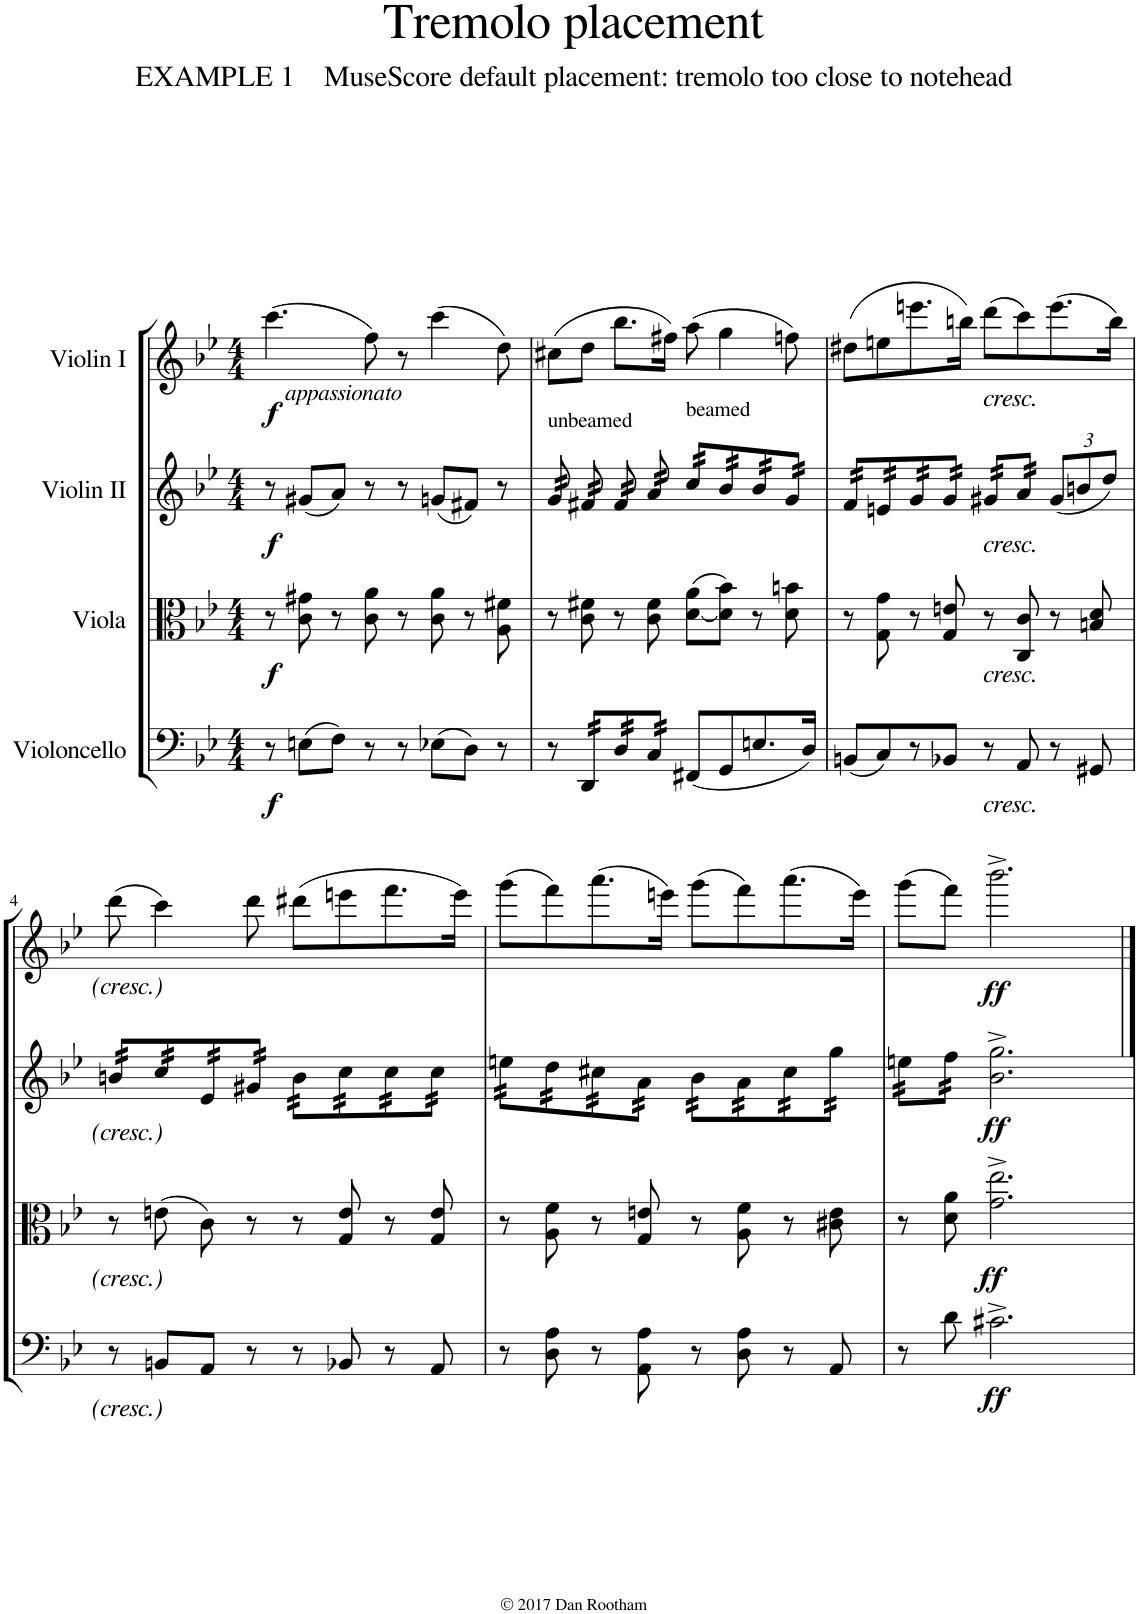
**kern	**dynam	**kern	**dynam	**kern	**dynam	**kern	**dynam
*part4	*part4	*part3	*part3	*part2	*part2	*part1	*part1
*staff4	*staff4	*staff3	*staff3	*staff2	*staff2	*staff1	*staff1
*I"Violoncello	*	*I"Viola	*	*I"Violin II	*	*I"Violin I	*
*I'Vc	*	*I'Vla	*	*I'Vln	*	*I'Vln	*
*clefF4	*	*clefC3	*	*clefG2	*	*clefG2	*
*k[b-e-]	*	*k[b-e-]	*	*k[b-e-]	*	*k[b-e-]	*
*M4/4	*	*M4/4	*	*M4/4	*	*M4/4	*
=1	=1	=1	=1	=1	=1	=1	=1
!	!	!	!	!	!	!LO:TX:b:i:t=appassionato	!
!	!LO:DY:b	!	!LO:DY:b	!	!LO:DY:b	!	!LO:DY:b
8r	f	8r	f	8r	f	(4.ccc\	f
(8En\L	.	8c\ 8g#X\	.	(8g#X/L	.	.	.
8F\J)	.	8r	.	8a/J)	.	.	.
8r	.	8c\ 8a\	.	8r	.	8ff\)	.
8r	.	8r	.	8r	.	8r	.
(8E-X\L	.	8c\ 8a\	.	(8gn/L	.	(4ccc\	.
8D\J)	.	8r	.	8f#X/J)	.	.	.
8r	.	8A\ 8f#X\	.	8r	.	8dd\)	.
=2	=2	=2	=2	=2	=2	=2	=2
!	!	!	!	!LO:TX:a:t=unbeamed	!	!	!
*	*	*	*	*tremolo	*	*	*
8r	.	8r	.	32g/	.	(8cc#X\L	.
.	.	.	.	32g/	.	.	.
.	.	.	.	32g/	.	.	.
.	.	.	.	32g/	.	.	.
*tremolo	*	*	*	*	*	*	*
32DD/LLL	.	8c\ 8f#X\	.	32f#X/	.	8dd\J	.
32DD/	.	.	.	32f#X/	.	.	.
32DD/	.	.	.	32f#X/	.	.	.
32DD/	.	.	.	32f#X/	.	.	.
32D/	.	8r	.	32f#/	.	8.bb-\L	.
32D/	.	.	.	32f#/	.	.	.
32D/	.	.	.	32f#/	.	.	.
32D/	.	.	.	32f#/	.	.	.
32C/	.	8c\ 8f#\	.	32a/	.	.	.
32C/	.	.	.	32a/	.	.	.
32C/	.	.	.	32a/	.	16ff#X\Jk)	.
32C/JJJ	.	.	.	32a/	.	.	.
*Xtremolo	*	*	*	*	*	*	*
!	!	!	!	!LO:TX:a:t=beamed	!	!	!
(8FF#X/L	.	([8d\ 8a\L	.	32cc/LLL	.	(8aa\	.
.	.	.	.	32cc/	.	.	.
.	.	.	.	32cc/	.	.	.
.	.	.	.	32cc/	.	.	.
8GG/	.	8d\] 8b-\J)	.	32b-/	.	4gg\	.
.	.	.	.	32b-/	.	.	.
.	.	.	.	32b-/	.	.	.
.	.	.	.	32b-/	.	.	.
8.En/	.	8r	.	32b-/	.	.	.
.	.	.	.	32b-/	.	.	.
.	.	.	.	32b-/	.	.	.
.	.	.	.	32b-/	.	.	.
.	.	8d\ 8bn\	.	32g/	.	8ffn\)	.
.	.	.	.	32g/	.	.	.
16D/Jk)	.	.	.	32g/	.	.	.
.	.	.	.	32g/JJJ	.	.	.
=3	=3	=3	=3	=3	=3	=3	=3
(8BBn/L	.	8r	.	32f/LLL	.	(8dd#X\L	.
.	.	.	.	32f/	.	.	.
.	.	.	.	32f/	.	.	.
.	.	.	.	32f/	.	.	.
8C/)	.	8G\ 8g\	.	32en/	.	8een\	.
.	.	.	.	32en/	.	.	.
.	.	.	.	32en/	.	.	.
.	.	.	.	32en/	.	.	.
8r	.	8r	.	32g/	.	8.eeen\	.
.	.	.	.	32g/	.	.	.
.	.	.	.	32g/	.	.	.
.	.	.	.	32g/	.	.	.
8BB-X/J	.	8G/ 8en/	.	32g/	.	.	.
.	.	.	.	32g/	.	.	.
.	.	.	.	32g/	.	16bbn\Jk)	.
.	.	.	.	32g/JJJ	.	.	.
!	!	!	!	!	!	!LO:TX:b:i:t=cresc.	!
!	!	!	!	!LO:TX:b:i:t=cresc.	!	!	!
!	!	!LO:TX:b:i:t=cresc.	!	!	!	!	!
!LO:TX:b:i:t=cresc.	!	!	!	!	!	!	!
8r	.	8r	.	32g#X/LLL	.	(8ddd\L	.
.	.	.	.	32g#X/	.	.	.
.	.	.	.	32g#X/	.	.	.
.	.	.	.	32g#X/	.	.	.
8AA/	.	8C/ 8c/	.	32a/	.	8ccc\)	.
.	.	.	.	32a/	.	.	.
.	.	.	.	32a/	.	.	.
.	.	.	.	32a/JJJ	.	.	.
*	*	*	*	*Xtremolo	*	*	*
*	*	*	*	*Xbrackettup	*	*	*
8r	.	8r	.	(12g#/L	.	(8.eee\	.
.	.	.	.	12bn/	.	.	.
8GG#X/	.	8Bn/ 8d/	.	.	.	.	.
.	.	.	.	12dd/J)	.	.	.
.	.	.	.	.	.	16bb\Jk)	.
!!LO:LB:g=z
=4	=4	=4	=4	=4	=4	=4	=4
*	*	*	*	*tremolo	*	*	*
8r	.	8r	.	32bn/LLL	.	(8ddd\	.
.	.	.	.	32bn/	.	.	.
.	.	.	.	32bn/	.	.	.
.	.	.	.	32bn/	.	.	.
8BBn/L	.	(8en\	.	32cc/	.	4ccc\)	.
.	.	.	.	32cc/	.	.	.
.	.	.	.	32cc/	.	.	.
.	.	.	.	32cc/	.	.	.
8AA/J	.	8c\)	.	32e-/	.	.	.
.	.	.	.	32e-/	.	.	.
.	.	.	.	32e-/	.	.	.
.	.	.	.	32e-/	.	.	.
8r	.	8r	.	32g#X/	.	8ddd\	.
.	.	.	.	32g#X/	.	.	.
.	.	.	.	32g#X/	.	.	.
.	.	.	.	32g#X/JJJ	.	.	.
8r	.	8r	.	32b\LLL	.	(8ddd#X\L	.
.	.	.	.	32b\	.	.	.
.	.	.	.	32b\	.	.	.
.	.	.	.	32b\	.	.	.
8BB-X/	.	8G/ 8e/	.	32cc\	.	8eeen\	.
.	.	.	.	32cc\	.	.	.
.	.	.	.	32cc\	.	.	.
.	.	.	.	32cc\	.	.	.
8r	.	8r	.	32cc\	.	8.fff\	.
.	.	.	.	32cc\	.	.	.
.	.	.	.	32cc\	.	.	.
.	.	.	.	32cc\	.	.	.
8AA/	.	8G/ 8e/	.	32cc\	.	.	.
.	.	.	.	32cc\	.	.	.
.	.	.	.	32cc\	.	16eee\Jk)	.
.	.	.	.	32cc\JJJ	.	.	.
=5	=5	=5	=5	=5	=5	=5	=5
8r	.	8r	.	32een\LLL	.	(8ggg\L	.
.	.	.	.	32een\	.	.	.
.	.	.	.	32een\	.	.	.
.	.	.	.	32een\	.	.	.
8D\ 8A\	.	8A\ 8f\	.	32dd\	.	8fff\)	.
.	.	.	.	32dd\	.	.	.
.	.	.	.	32dd\	.	.	.
.	.	.	.	32dd\	.	.	.
8r	.	8r	.	32cc#X\	.	(8.aaa\	.
.	.	.	.	32cc#X\	.	.	.
.	.	.	.	32cc#X\	.	.	.
.	.	.	.	32cc#X\	.	.	.
8AA\ 8A\	.	8G/ 8en/	.	32a\	.	.	.
.	.	.	.	32a\	.	.	.
.	.	.	.	32a\	.	16eeen\Jk)	.
.	.	.	.	32a\JJJ	.	.	.
8r	.	8r	.	32b-\LLL	.	(8ggg\L	.
.	.	.	.	32b-\	.	.	.
.	.	.	.	32b-\	.	.	.
.	.	.	.	32b-\	.	.	.
8D\ 8A\	.	8A\ 8f\	.	32a\	.	8fff\)	.
.	.	.	.	32a\	.	.	.
.	.	.	.	32a\	.	.	.
.	.	.	.	32a\	.	.	.
8r	.	8r	.	32cc#\	.	(8.aaa\	.
.	.	.	.	32cc#\	.	.	.
.	.	.	.	32cc#\	.	.	.
.	.	.	.	32cc#\	.	.	.
8AA/	.	8c#X\ 8e\	.	32gg\	.	.	.
.	.	.	.	32gg\	.	.	.
.	.	.	.	32gg\	.	16eee\Jk)	.
.	.	.	.	32gg\JJJ	.	.	.
=6	=6	=6	=6	=6	=6	=6	=6
8r	.	8r	.	32een\LLL	.	(8ggg\L	.
.	.	.	.	32een\	.	.	.
.	.	.	.	32een\	.	.	.
.	.	.	.	32een\	.	.	.
8d\	.	8d\ 8a\	.	32ff\	.	8fff\J)	.
.	.	.	.	32ff\	.	.	.
.	.	.	.	32ff\	.	.	.
.	.	.	.	32ff\JJJ	.	.	.
*	*	*	*	*Xtremolo	*	*	*
!	!LO:DY:b	!	!LO:DY:b	!	!LO:DY:b	!	!LO:DY:b
2.c#X^\	ff	2.g\^ 2.ee-\^	ff	2.b-\^ 2.gg\^	ff	2.bbb-^\	ff
==	==	==	==	==	==	==	==
*-	*-	*-	*-	*-	*-	*-	*-
